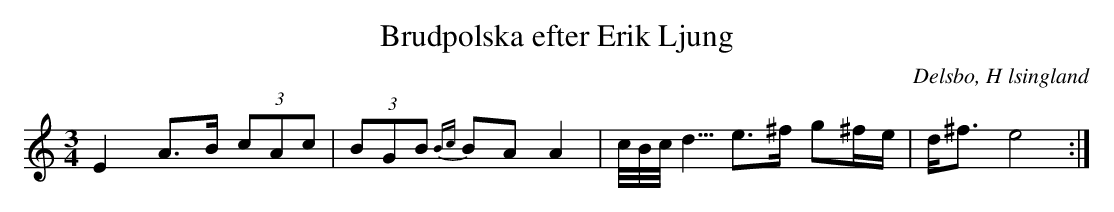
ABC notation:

X:1
T: Brudpolska efter Erik Ljung
O: Delsbo, H lsingland
M: 3/4
L: 1/8
K: Am
E2 A>B (3cAc| (3BGB {Bc}BA A2|c//B//c//d5/4 e>^f g^f/e/|d<^f e4 :|
